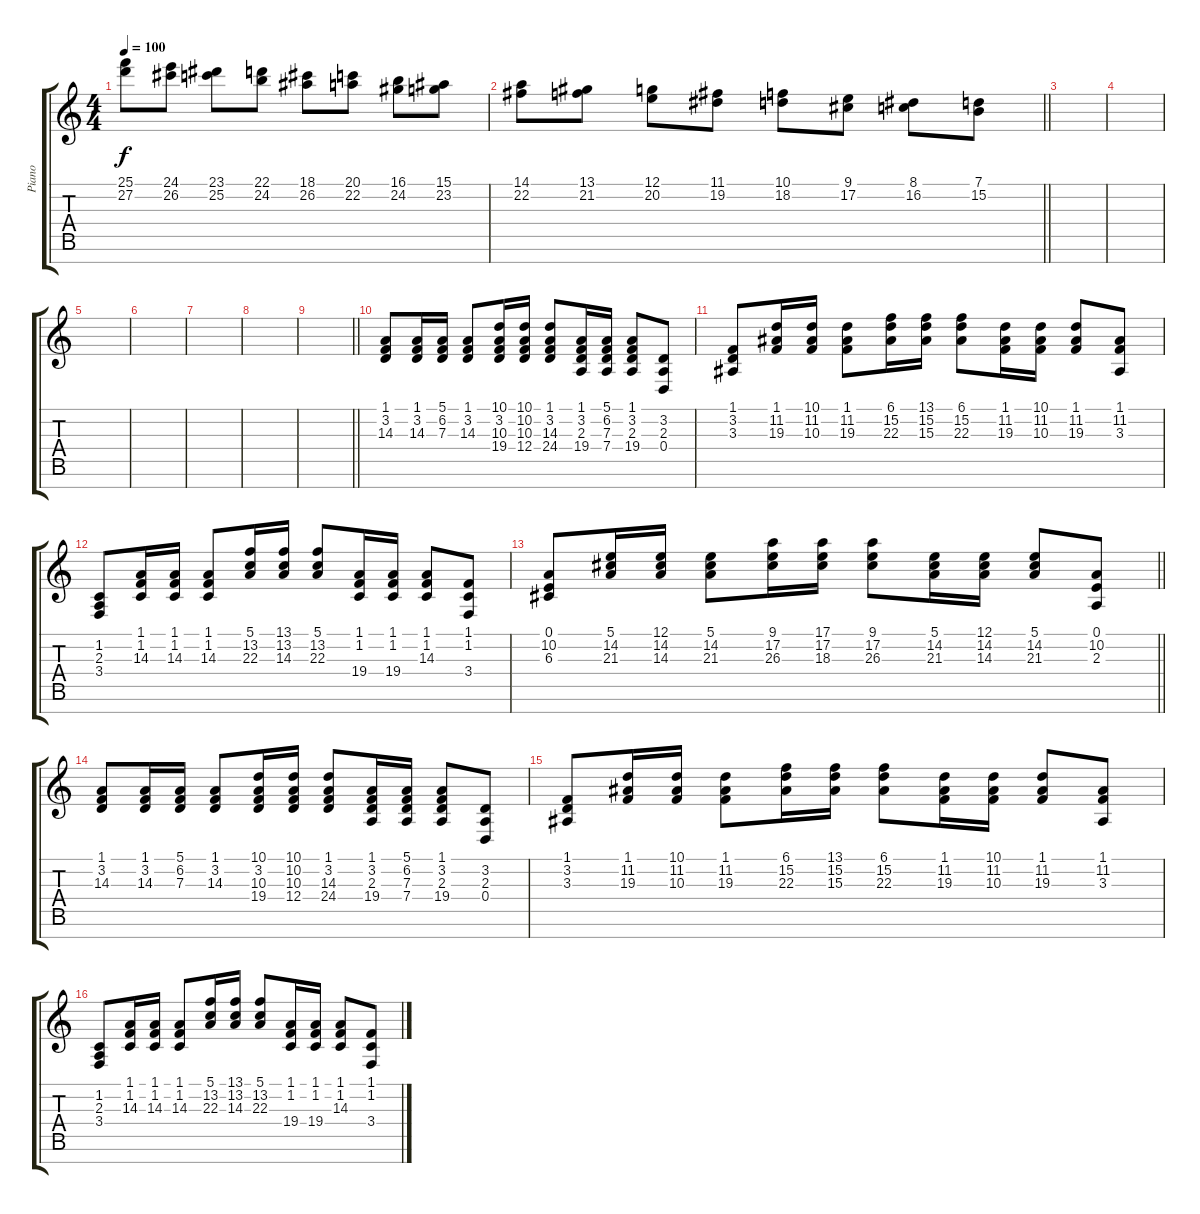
\track ("Piano" "Piano") {instrument acousticgrandpiano}
\staff {score tabs}
\tuning (E4 B3 G3 D3 A2 E2 B1) {hide}
\ts (4 4)
\tempo 100
\clef g2
\ks c
(25.1 27.2).8{dy f instrument acousticgrandpiano} (24.1 26.2).8 (23.1 25.2).8 (22.1 24.2).8 (18.1 26.2).8 (20.1 22.2).8 (16.1 24.2).8 (15.1 23.2).8 |
\barLineRight lightlight
(14.1 22.2).8 (13.1 21.2).8 (12.1 20.2).8 (11.1 19.2).8 (10.1 18.2).8 (9.1 17.2).8 (8.1 16.2).8 (7.1 15.2).8 |
|
|
|
|
|
|
\barLineRight lightlight
|
(1.1 3.2 14.3).8{instrument acousticgrandpiano} (1.1 3.2 14.3).16 (5.1 6.2 7.3).16 (1.1 3.2 14.3).8 (10.1 3.2 10.3 19.4).16 (10.1 10.2 10.3 12.4).16 (1.1 3.2 14.3 24.4).8 (1.1 3.2 2.3 19.4).16 (5.1 6.2 7.3 7.4).16 (1.1 3.2 2.3 19.4).8 (3.2 2.3 0.4).8 |
(1.1 3.2 3.3).8 (1.1 11.2 19.3).16 (10.1 11.2 10.3).16 (1.1 11.2 19.3).8 (6.1 15.2 22.3).16 (13.1 15.2 15.3).16 (6.1 15.2 22.3).8 (1.1 11.2 19.3).16 (10.1 11.2 10.3).16 (1.1 11.2 19.3).8 (1.1 11.2 3.3).8 |
(1.2 2.3 3.4).8 (1.1 1.2 14.3).16 (1.1 1.2 14.3).16 (1.1 1.2 14.3).8 (5.1 13.2 22.3).16 (13.1 13.2 14.3).16 (5.1 13.2 22.3).8 (1.1 1.2 19.4).16 (1.1 1.2 19.4).16 (1.1 1.2 14.3).8 (1.1 1.2 3.4).8 |
\barLineRight lightlight
(0.1 10.2 6.3).8 (5.1 14.2 21.3).16 (12.1 14.2 14.3).16 (5.1 14.2 21.3).8 (9.1 17.2 26.3).16 (17.1 17.2 18.3).16 (9.1 17.2 26.3).8 (5.1 14.2 21.3).16 (12.1 14.2 14.3).16 (5.1 14.2 21.3).8 (0.1 10.2 2.3).8 |
(1.1 3.2 14.3).8 (1.1 3.2 14.3).16 (5.1 6.2 7.3).16 (1.1 3.2 14.3).8 (10.1 3.2 10.3 19.4).16 (10.1 10.2 10.3 12.4).16 (1.1 3.2 14.3 24.4).8 (1.1 3.2 2.3 19.4).16 (5.1 6.2 7.3 7.4).16 (1.1 3.2 2.3 19.4).8 (3.2 2.3 0.4).8 |
(1.1 3.2 3.3).8 (1.1 11.2 19.3).16 (10.1 11.2 10.3).16 (1.1 11.2 19.3).8 (6.1 15.2 22.3).16 (13.1 15.2 15.3).16 (6.1 15.2 22.3).8 (1.1 11.2 19.3).16 (10.1 11.2 10.3).16 (1.1 11.2 19.3).8 (1.1 11.2 3.3).8 |
(1.2 2.3 3.4).8 (1.1 1.2 14.3).16 (1.1 1.2 14.3).16 (1.1 1.2 14.3).8 (5.1 13.2 22.3).16 (13.1 13.2 14.3).16 (5.1 13.2 22.3).8 (1.1 1.2 19.4).16 (1.1 1.2 19.4).16 (1.1 1.2 14.3).8 (1.1 1.2 3.4).8
